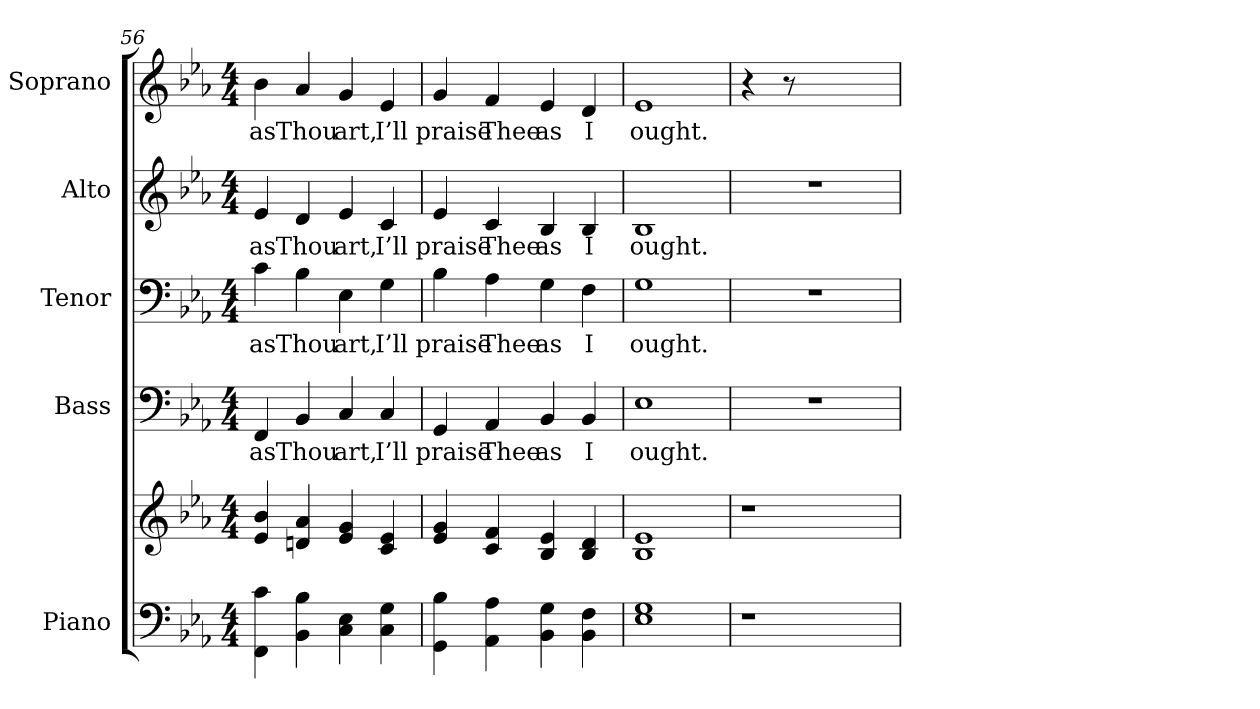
**kern	**kern	**kern	**text	**kern	**text	**kern	**text	**kern	**text
*part5	*part5	*part4	*part4	*part3	*part3	*part2	*part2	*part1	*part1
*staff6	*staff5	*staff4	*staff4	*staff3	*staff3	*staff2	*staff2	*staff1	*staff1
*I"Piano	*	*I"Bass	*	*I"Tenor	*	*I"Alto	*	*I"Soprano	*
*I'Pno.	*	*I'B.	*	*I'T.	*	*I'A.	*	*I'S.	*
!!LO:PB:g=z
*clefF4	*clefG2	*clefF4	*	*clefF4	*	*clefG2	*	*clefG2	*
*k[b-e-a-]	*k[b-e-a-]	*k[b-e-a-]	*	*k[b-e-a-]	*	*k[b-e-a-]	*	*k[b-e-a-]	*
*E-:	*E-:	*E-:	*	*E-:	*	*E-:	*	*E-:	*
*M4/4	*M4/4	*M4/4	*	*M4/4	*	*M4/4	*	*M4/4	*
=56	=56	=56	=56	=56	=56	=56	=56	=56	=56
!	!	!	!LO:LY:b:color=#000000	!	!	!	!	!	!
!	!	!	!	!	!LO:LY:b:color=#000000	!	!	!	!
!	!	!	!	!	!	!	!LO:LY:b:color=#000000	!	!
!	!	!	!	!	!	!	!	!	!LO:LY:b:color=#000000
4FFi\ 4ci	4e-i/ 4b-i	4FFi/	as	4ci\	as	4e-i/	as	4b-i\	as
!	!	!	!LO:LY:b:color=#000000	!	!	!	!	!	!
!	!	!	!	!	!LO:LY:b:color=#000000	!	!	!	!
!	!	!	!	!	!	!	!LO:LY:b:color=#000000	!	!
!	!	!	!	!	!	!	!	!	!LO:LY:b:color=#000000
4BB-i\ 4B-i	4dni/ 4a-i	4BB-i/	Thou	4B-i\	Thou	4di/	Thou	4a-i/	Thou
!	!	!	!LO:LY:b:color=#000000	!	!	!	!	!	!
!	!	!	!	!	!LO:LY:b:color=#000000	!	!	!	!
!	!	!	!	!	!	!	!LO:LY:b:color=#000000	!	!
!	!	!	!	!	!	!	!	!	!LO:LY:b:color=#000000
4Ci\ 4E-i	4e-i/ 4gi	4Ci/	art,	4E-i\	art,	4e-i/	art,	4gi/	art,
!	!	!	!LO:LY:b:color=#000000	!	!	!	!	!	!
!	!	!	!	!	!LO:LY:b:color=#000000	!	!	!	!
!	!	!	!	!	!	!	!LO:LY:b:color=#000000	!	!
!	!	!	!	!	!	!	!	!	!LO:LY:b:color=#000000
4Ci\ 4Gi	4ci/ 4e-i	4Ci/	I’ll	4Gi\	I’ll	4ci/	I’ll	4e-i/	I’ll
=57	=57	=57	=57	=57	=57	=57	=57	=57	=57
!	!	!	!LO:LY:b:color=#000000	!	!	!	!	!	!
!	!	!	!	!	!LO:LY:b:color=#000000	!	!	!	!
!	!	!	!	!	!	!	!LO:LY:b:color=#000000	!	!
!	!	!	!	!	!	!	!	!	!LO:LY:b:color=#000000
4GGi\ 4B-i	4e-i/ 4gi	4GGi/	praise	4B-i\	praise	4e-i/	praise	4gi/	praise
!	!	!	!LO:LY:b:color=#000000	!	!	!	!	!	!
!	!	!	!	!	!LO:LY:b:color=#000000	!	!	!	!
!	!	!	!	!	!	!	!LO:LY:b:color=#000000	!	!
!	!	!	!	!	!	!	!	!	!LO:LY:b:color=#000000
4AA-i\ 4A-i	4ci/ 4fi	4AA-i/	Thee	4A-i\	Thee	4ci/	Thee	4fi/	Thee
!	!	!	!LO:LY:b:color=#000000	!	!	!	!	!	!
!	!	!	!	!	!LO:LY:b:color=#000000	!	!	!	!
!	!	!	!	!	!	!	!LO:LY:b:color=#000000	!	!
!	!	!	!	!	!	!	!	!	!LO:LY:b:color=#000000
4BB-i\ 4Gi	4B-i/ 4e-i	4BB-i/	as	4Gi\	as	4B-i/	as	4e-i/	as
!	!	!	!LO:LY:b:color=#000000	!	!	!	!	!	!
!	!	!	!	!	!LO:LY:b:color=#000000	!	!	!	!
!	!	!	!	!	!	!	!LO:LY:b:color=#000000	!	!
!	!	!	!	!	!	!	!	!	!LO:LY:b:color=#000000
4BB-i\ 4Fi	4B-i/ 4di	4BB-i/	I	4Fi\	I	4B-i/	I	4di/	I
!!LO:PB:g=z
=58	=58	=58	=58	=58	=58	=58	=58	=58	=58
!	!	!	!LO:LY:b:color=#000000	!	!	!	!	!	!
!	!	!	!	!	!LO:LY:b:color=#000000	!	!	!	!
!	!	!	!	!	!	!	!LO:LY:b:color=#000000	!	!
!	!	!	!	!	!	!	!	!	!LO:LY:b:color=#000000
1E-i 1Gi	1B-i 1e-i	1E-i	ought.	1Gi	ought.	1B-i	ought.	1e-i	ought.
=59	=59	=59	=59	=59	=59	=59	=59	=59	=59
!LO:N:vis=1	!LO:N:vis=1	!LO:N:vis=1	!	!LO:N:vis=1	!	!LO:N:vis=1	!	!	!
4.r	4.r	1r	.	1r	.	1r	.	4r	.
.	.	.	.	.	.	.	.	8r	.
2ryy	2ryy	.	.	.	.	.	.	2ryy	.
8ryy	8ryy	.	.	.	.	.	.	8ryy	.
=	=	=	=	=	=	=	=	=	=
*-	*-	*-	*-	*-	*-	*-	*-	*-	*-
